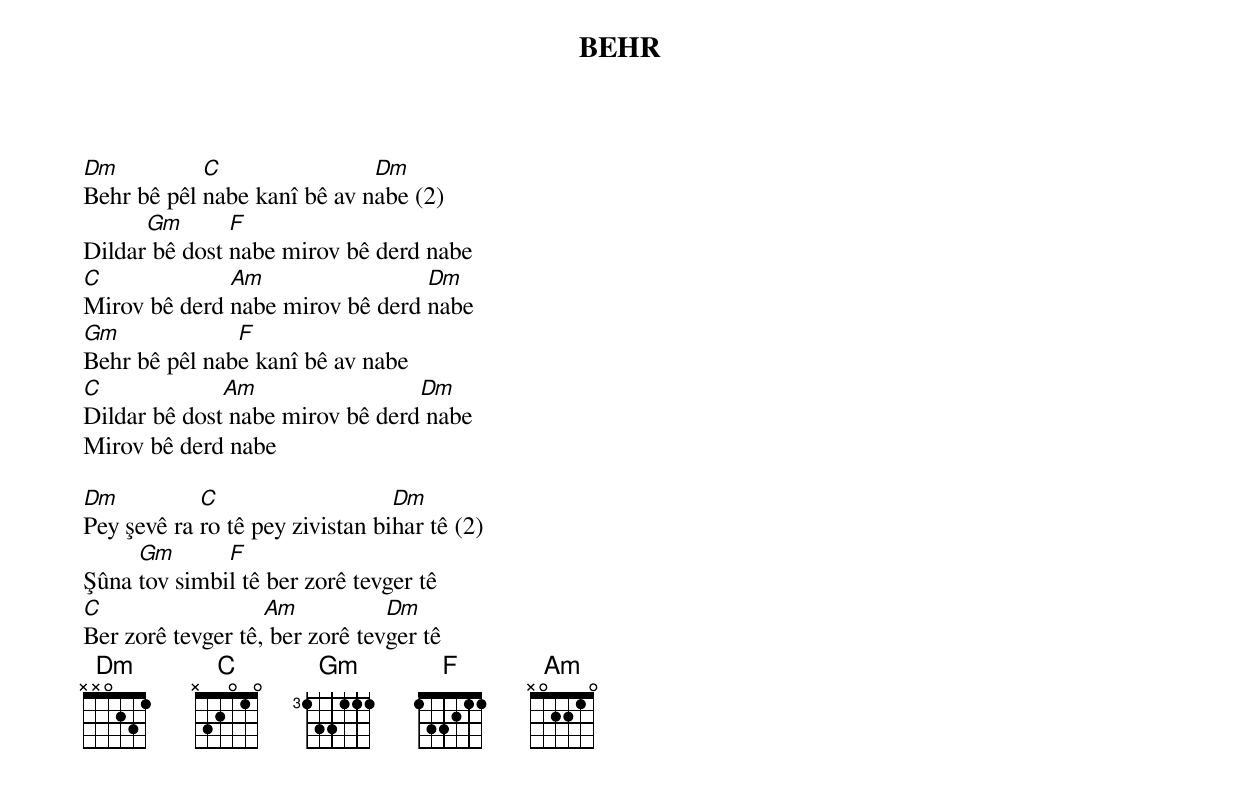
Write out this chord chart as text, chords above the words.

BEHR
Dm          C                Dm
Behr bê pêl nabe kanî bê av nabe (2)
      Gm       F
Dildar bê dost nabe mirov bê derd nabe
C             Am                 Dm
Mirov bê derd nabe mirov bê derd nabe
Gm             F
Behr bê pêl nabe kanî bê av nabe
C             Am                 Dm
Dildar bê dost nabe mirov bê derd nabe
Mirov bê derd nabe

Dm          C                    Dm
Pey şevê ra ro tê pey zivistan bihar tê (2)
     Gm       F
Şûna tov simbil tê ber zorê tevger tê
C                  Am           Dm
Ber zorê tevger tê, ber zorê tevger tê
